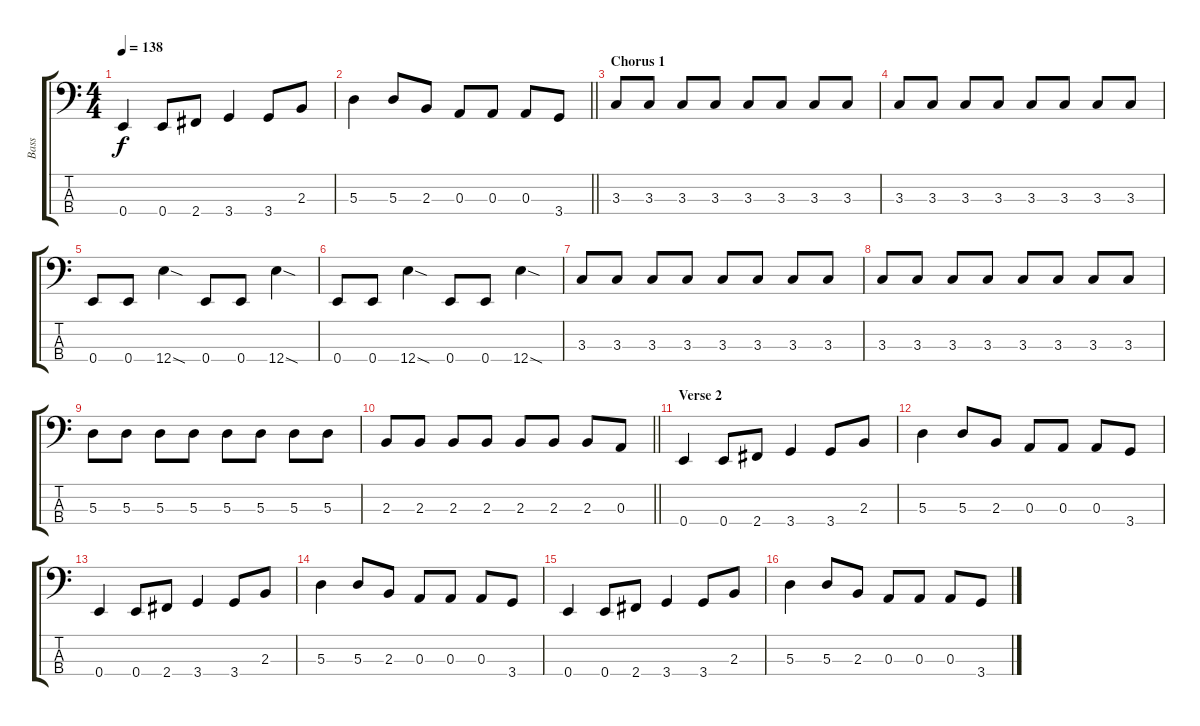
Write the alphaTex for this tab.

\track ("Bass" "Bass") {instrument electricbassfinger}
\staff {score tabs}
\tuning (G2 D2 A1 E1) {hide}
\ts (4 4)
\tempo 138
\clef f4
\ks c
0.4.4{dy f} 0.4.8 2.4.8 3.4.4 3.4.8 2.3.8 |
\barLineRight lightlight
5.3.4 5.3.8 2.3.8 0.3.8 0.3.8 0.3.8 3.4.8 |
\section ("" "Chorus 1")
3.3.8 3.3.8 3.3.8 3.3.8 3.3.8 3.3.8 3.3.8 3.3.8 |
3.3.8 3.3.8 3.3.8 3.3.8 3.3.8 3.3.8 3.3.8 3.3.8 |
0.4.8 0.4.8 12.4{sod}.4 0.4.8 0.4.8 12.4{sod}.4 |
0.4.8 0.4.8 12.4{sod}.4 0.4.8 0.4.8 12.4{sod}.4 |
3.3.8 3.3.8 3.3.8 3.3.8 3.3.8 3.3.8 3.3.8 3.3.8 |
3.3.8 3.3.8 3.3.8 3.3.8 3.3.8 3.3.8 3.3.8 3.3.8 |
5.3.8 5.3.8 5.3.8 5.3.8 5.3.8 5.3.8 5.3.8 5.3.8 |
\barLineRight lightlight
2.3.8 2.3.8 2.3.8 2.3.8 2.3.8 2.3.8 2.3.8 0.3.8 |
\section ("" "Verse 2")
0.4.4 0.4.8 2.4.8 3.4.4 3.4.8 2.3.8 |
5.3.4 5.3.8 2.3.8 0.3.8 0.3.8 0.3.8 3.4.8 |
0.4.4 0.4.8 2.4.8 3.4.4 3.4.8 2.3.8 |
5.3.4 5.3.8 2.3.8 0.3.8 0.3.8 0.3.8 3.4.8 |
0.4.4 0.4.8 2.4.8 3.4.4 3.4.8 2.3.8 |
5.3.4 5.3.8 2.3.8 0.3.8 0.3.8 0.3.8 3.4.8
